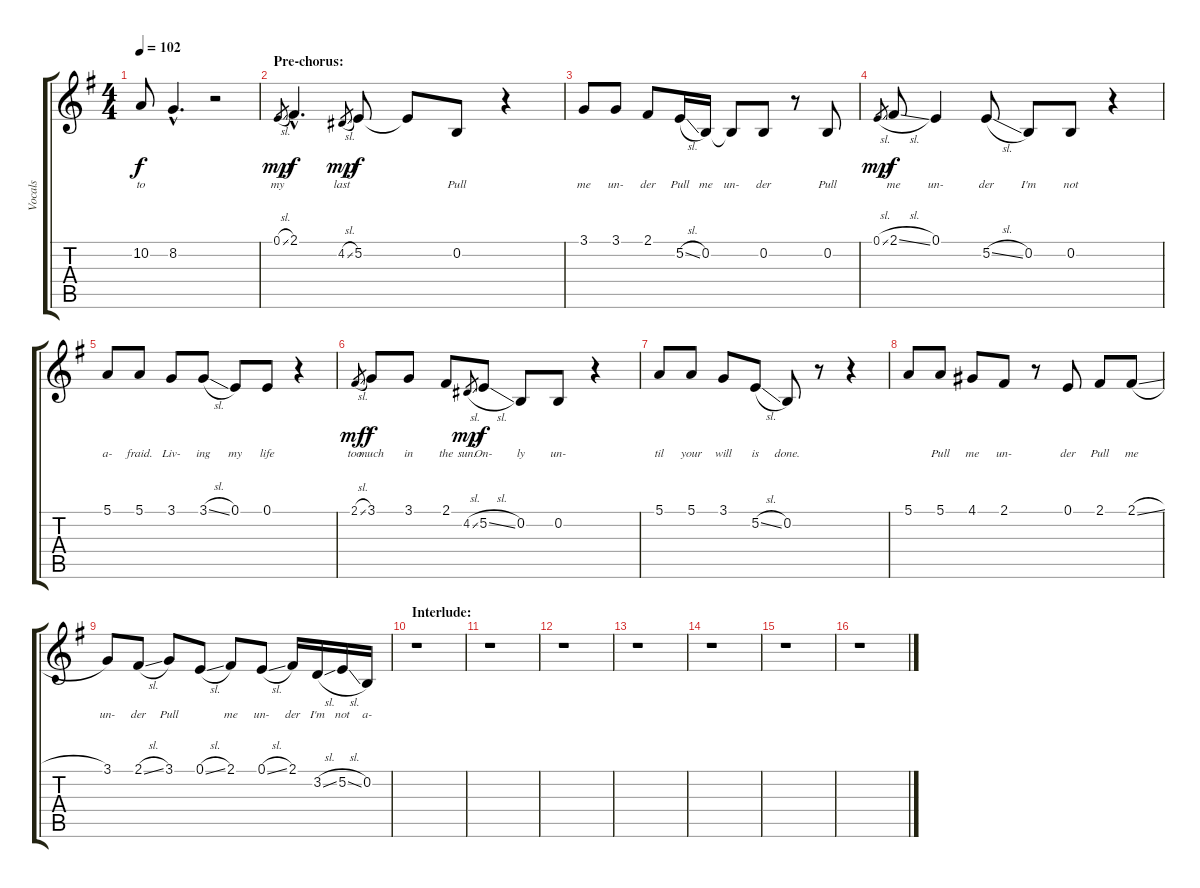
\track ("Vocals" "Vocals") {instrument synthvoice}
\staff {score tabs}
\tuning (E4 B3 G3 D3 A2 E2) {hide}
\ts (4 4)
\tempo 102
\clef g2
\ks g
10.2.8{lyrics (0 "to") lyrics (1 "") lyrics (2 "") lyrics (3 "") lyrics (4 "") dy f} 8.2{hac}.4{d lyrics (0 "") lyrics (1 "") lyrics (2 "") lyrics (3 "") lyrics (4 "")} r.2 |
\section ("" "Pre-chorus:")
\ks eminor
0.1{sl}.8{lyrics (0 "my") lyrics (1 "") lyrics (2 "") lyrics (3 "") lyrics (4 "") gr dy mp} 2.1{hac}.4{d lyrics (0 "") lyrics (1 "") lyrics (2 "") lyrics (3 "") lyrics (4 "") dy f} 4.2{sl}.8{lyrics (0 "last") lyrics (1 "") lyrics (2 "") lyrics (3 "") lyrics (4 "") gr dy mp} 5.2.8{lyrics (0 "") lyrics (1 "") lyrics (2 "") lyrics (3 "") lyrics (4 "") dy f} 5.2{t}.8{lyrics (0 "") lyrics (1 "") lyrics (2 "") lyrics (3 "") lyrics (4 "")} 0.2.8{lyrics (0 "Pull") lyrics (1 "") lyrics (2 "") lyrics (3 "") lyrics (4 "")} r.4 |
3.1.8{lyrics (0 "me") lyrics (1 "") lyrics (2 "") lyrics (3 "") lyrics (4 "")} 3.1.8{lyrics (0 "un-") lyrics (1 "") lyrics (2 "") lyrics (3 "") lyrics (4 "")} 2.1.8{lyrics (0 "der") lyrics (1 "") lyrics (2 "") lyrics (3 "") lyrics (4 "")} 5.2{sl}.16{lyrics (0 "Pull") lyrics (1 "") lyrics (2 "") lyrics (3 "") lyrics (4 "")} 0.2.16{lyrics (0 "me") lyrics (1 "") lyrics (2 "") lyrics (3 "") lyrics (4 "")} 0.2{t}.8{lyrics (0 "un-") lyrics (1 "") lyrics (2 "") lyrics (3 "") lyrics (4 "")} 0.2.8{lyrics (0 "der") lyrics (1 "") lyrics (2 "") lyrics (3 "") lyrics (4 "")} r.8 0.2.8{lyrics (0 "Pull") lyrics (1 "") lyrics (2 "") lyrics (3 "") lyrics (4 "")} |
0.1{sl}.8{lyrics (0 "") lyrics (1 "") lyrics (2 "") lyrics (3 "") lyrics (4 "") gr dy mp} 2.1{sl}.8{lyrics (0 "me") lyrics (1 "") lyrics (2 "") lyrics (3 "") lyrics (4 "") dy f} 0.1.4{lyrics (0 "un-") lyrics (1 "") lyrics (2 "") lyrics (3 "") lyrics (4 "")} 5.2{sl}.8{lyrics (0 "der") lyrics (1 "") lyrics (2 "") lyrics (3 "") lyrics (4 "")} 0.2.8{lyrics (0 "I'm") lyrics (1 "") lyrics (2 "") lyrics (3 "") lyrics (4 "")} 0.2.8{lyrics (0 "not") lyrics (1 "") lyrics (2 "") lyrics (3 "") lyrics (4 "")} r.4 |
5.1.8{lyrics (0 "a-") lyrics (1 "") lyrics (2 "") lyrics (3 "") lyrics (4 "")} 5.1.8{lyrics (0 "fraid.") lyrics (1 "") lyrics (2 "") lyrics (3 "") lyrics (4 "")} 3.1.8{lyrics (0 "Liv-") lyrics (1 "") lyrics (2 "") lyrics (3 "") lyrics (4 "")} 3.1{sl}.8{lyrics (0 "ing") lyrics (1 "") lyrics (2 "") lyrics (3 "") lyrics (4 "")} 0.1.8{lyrics (0 "my") lyrics (1 "") lyrics (2 "") lyrics (3 "") lyrics (4 "")} 0.1.8{lyrics (0 "life") lyrics (1 "") lyrics (2 "") lyrics (3 "") lyrics (4 "")} r.4 |
2.1{sl}.8{lyrics (0 "too") lyrics (1 "") lyrics (2 "") lyrics (3 "") lyrics (4 "") gr dy mf} 3.1.8{lyrics (0 "much") lyrics (1 "") lyrics (2 "") lyrics (3 "") lyrics (4 "") dy f} 3.1.8{lyrics (0 "in") lyrics (1 "") lyrics (2 "") lyrics (3 "") lyrics (4 "")} 2.1.8{lyrics (0 "the") lyrics (1 "") lyrics (2 "") lyrics (3 "") lyrics (4 "")} 4.2{sl}.8{lyrics (0 "sun.") lyrics (1 "") lyrics (2 "") lyrics (3 "") lyrics (4 "") gr dy mp} 5.2{sl}.8{lyrics (0 "On-") lyrics (1 "") lyrics (2 "") lyrics (3 "") lyrics (4 "") dy f} 0.2.8{lyrics (0 "ly") lyrics (1 "") lyrics (2 "") lyrics (3 "") lyrics (4 "")} 0.2.8{lyrics (0 "un-") lyrics (1 "") lyrics (2 "") lyrics (3 "") lyrics (4 "")} r.4 |
5.1.8{lyrics (0 "til") lyrics (1 "") lyrics (2 "") lyrics (3 "") lyrics (4 "")} 5.1.8{lyrics (0 "your") lyrics (1 "") lyrics (2 "") lyrics (3 "") lyrics (4 "")} 3.1.8{lyrics (0 "will") lyrics (1 "") lyrics (2 "") lyrics (3 "") lyrics (4 "")} 5.2{sl}.8{lyrics (0 "is") lyrics (1 "") lyrics (2 "") lyrics (3 "") lyrics (4 "")} 0.2.8{lyrics (0 "done.") lyrics (1 "") lyrics (2 "") lyrics (3 "") lyrics (4 "")} r.8 r.4 |
5.1.8{lyrics (0 "") lyrics (1 "") lyrics (2 "") lyrics (3 "") lyrics (4 "")} 5.1.8{lyrics (0 "Pull") lyrics (1 "") lyrics (2 "") lyrics (3 "") lyrics (4 "")} 4.1.8{lyrics (0 "me") lyrics (1 "") lyrics (2 "") lyrics (3 "") lyrics (4 "")} 2.1.8{lyrics (0 "un-") lyrics (1 "") lyrics (2 "") lyrics (3 "") lyrics (4 "")} r.8 0.1.8{lyrics (0 "der") lyrics (1 "") lyrics (2 "") lyrics (3 "") lyrics (4 "")} 2.1.8{lyrics (0 "Pull") lyrics (1 "") lyrics (2 "") lyrics (3 "") lyrics (4 "")} 2.1{sl}.8{lyrics (0 "me") lyrics (1 "") lyrics (2 "") lyrics (3 "") lyrics (4 "")} |
3.1.8{lyrics (0 "un-") lyrics (1 "") lyrics (2 "") lyrics (3 "") lyrics (4 "")} 2.1{sl}.8{lyrics (0 "der") lyrics (1 "") lyrics (2 "") lyrics (3 "") lyrics (4 "")} 3.1.8{lyrics (0 "Pull") lyrics (1 "") lyrics (2 "") lyrics (3 "") lyrics (4 "")} 0.1{sl}.8{lyrics (0 "") lyrics (1 "") lyrics (2 "") lyrics (3 "") lyrics (4 "")} 2.1.8{lyrics (0 "me") lyrics (1 "") lyrics (2 "") lyrics (3 "") lyrics (4 "")} 0.1{sl}.8{lyrics (0 "un-") lyrics (1 "") lyrics (2 "") lyrics (3 "") lyrics (4 "")} 2.1.16{lyrics (0 "der") lyrics (1 "") lyrics (2 "") lyrics (3 "") lyrics (4 "")} 3.2{sl}.16{lyrics (0 "I'm") lyrics (1 "") lyrics (2 "") lyrics (3 "") lyrics (4 "")} 5.2{sl}.16{lyrics (0 "not") lyrics (1 "") lyrics (2 "") lyrics (3 "") lyrics (4 "")} 0.2.16{lyrics (0 "a-") lyrics (1 "") lyrics (2 "") lyrics (3 "") lyrics (4 "")} |
\section ("" "Interlude:")
r.1 |
r.1 |
r.1 |
r.1 |
r.1 |
r.1 |
r.1
